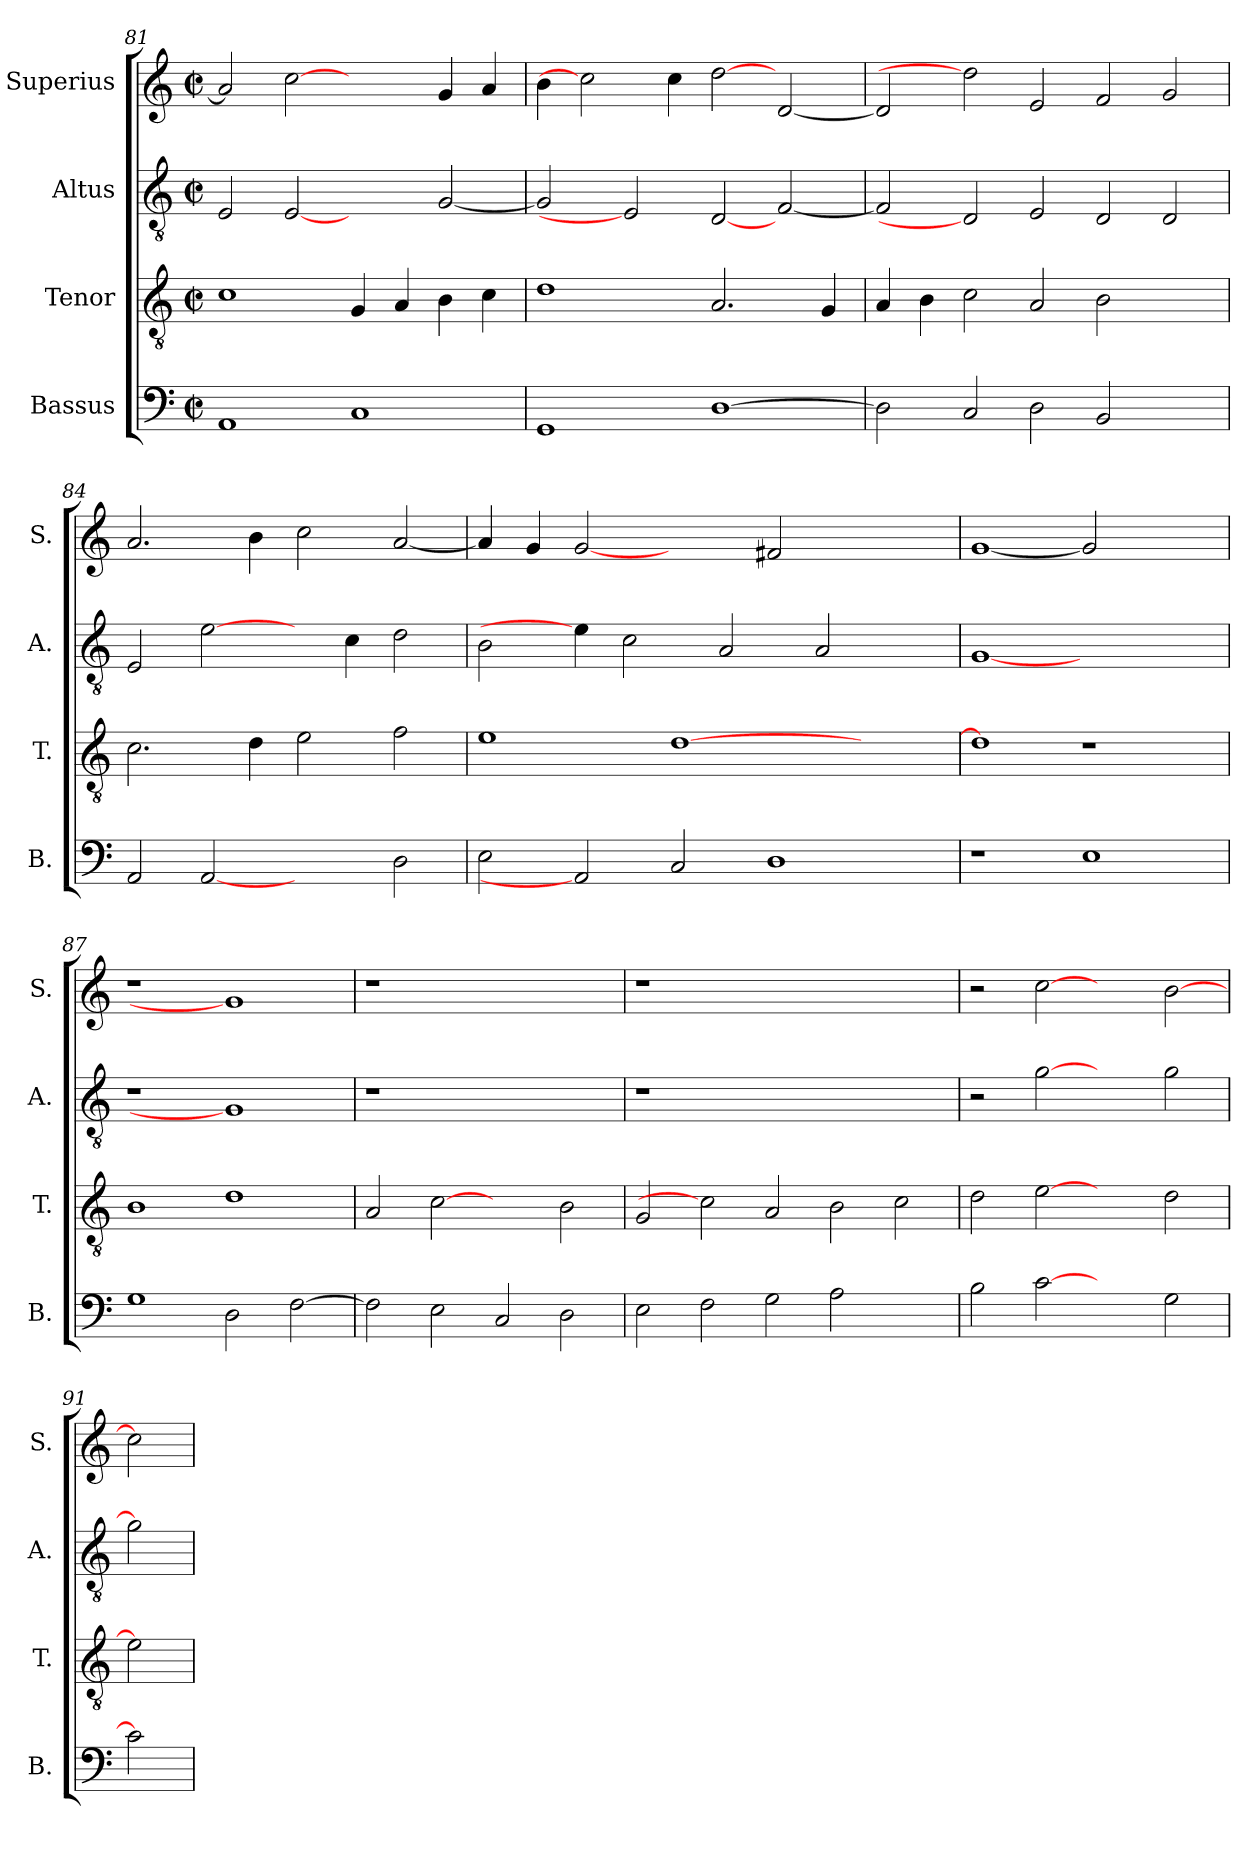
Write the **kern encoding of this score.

**kern	**kern	**kern	**kern
*part4	*part3	*part2	*part1
*staff4	*staff3	*staff2	*staff1
*I"Bassus	*I"Tenor	*I"Altus	*I"Superius
*I'B.	*I'T.	*I'A.	*I'S.
*clefF4	*clefGv2	*clefGv2	*clefG2
*	*ITrd7c12	*ITrd7c12	*
*k[]	*k[]	*k[]	*k[]
*C:	*C:	*C:	*C:
*M2/2	*M2/2	*M2/2	*M2/2
*met(c|)	*met(c|)	*met(c|)	*met(c|)
=81	=81	=81	=81
1AAi	1Ci	2EEi/	2ai/]
.	.	[2EEi	[2cci
1Ci	4GGi/	2ryy	2ryy
.	4AAi/	.	.
.	4BBi\	[<2GGi/	4gi/
.	4Ci\	.	4ai/
!!LO:PB:g=z
=82	=82	=82	=82
1GGi	1Di	2GGi/]	4bi\
.	.	.	2cci]
.	.	2EEi]	.
.	.	.	4cci\
[>1Di	2.AAi/	[2DDi	[2ddi
.	.	[<2FFi/	[<2di/
.	4GGi/	.	.
=83	=83	=83	=83
2Di\]	4AAi/	2FFi/]	2di/]
.	4BBi\	.	.
2Ci/	2Ci\	2DDi]	2ddi]
2Di\	2AAi/	2EEi/	2ei/
2BBi/	2BBi\	2DDi/	2fi/
2ryy	2ryy	2DDi/	2gi/
=84	=84	=84	=84
2AAi/	2.Ci\	2EEi/	2.ai/
[2AAi	.	[2Ei\	.
.	4Di\	.	4bi\
2ryy	2Ei\	4ryy	2cci\
.	.	4Ci\	.
2Di\	2Fi\	2Di\	[<2ai/
=85	=85	=85	=85
2Ei\	1Ei	2BBi\	4ai/]
.	.	.	4gi/
2AAi]	.	4Ei\]	[2gi
.	.	2Ci\	.
2Ci/	[>1Di	.	2ryy
.	.	2AAi/	.
1Di	.	.	2f#Xi/
.	.	2AAi/	.
.	2ryy	.	2ryy
.	.	4ryy	.
=86	=86	=86	=86
1r	1Di]	[1GGi	[1gi
1Ei	1r	1ryy	2gi]
.	.	.	2ryy
!!LO:LB:g=z
=87	=87	=87	=87
!	!	!LO:N:vis=1	!LO:N:vis=1
1Gi	1BBi	1r	1r
2Di\	1Di	1GGi]	1gi]
[>2Fi\	.	.	.
=88	=88	=88	=88
!	!	!LO:N:vis=1	!LO:N:vis=1
2Fi\]	2AAi/	1r	1r
2Ei\	[2Ci	.	.
2Ci/	2ryy	1ryy	1ryy
2Di\	2BBi\	.	.
=89	=89	=89	=89
!	!	!LO:N:vis=1	!LO:N:vis=1
2Ei\	2GGi/	1r	1r
2Fi\	2Ci]	.	.
2Gi\	2AAi/	1.ryy	1.ryy
2Ai\	2BBi\	.	.
2ryy	2Ci\	.	.
=90	=90	=90	=90
2Bi\	2Di\	2r	2r
[2ci	[2Ei	[2Gi	[2cci
2ryy	2ryy	2ryy	2ryy
2Gi\	2Di\	2Gi\	[>2bi\
=91	=91	=91	=91
2ci]	2Ei]	2Gi]	2cci]
=	=	=	=
*-	*-	*-	*-
